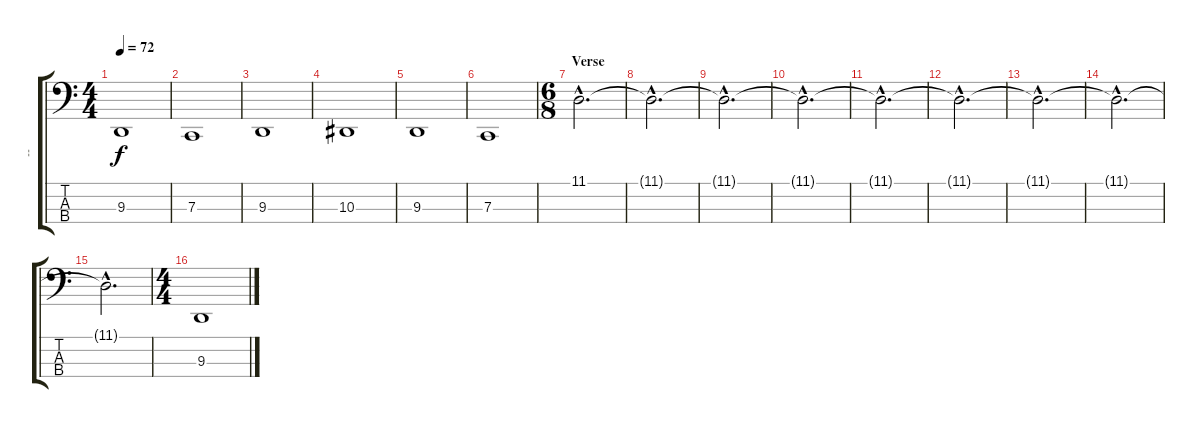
\track ("--" "--") {instrument cello}
\staff {score tabs}
\tuning (Eb2 Bb1 F1 C1) {hide}
\ts (4 4)
\tempo 72
\clef f4
\ks c
9.3.1{dy f} |
7.3.1 |
9.3.1 |
10.3.1 |
9.3.1 |
7.3.1 |
\ts (6 8)
\section ("" "Verse")
11.1{hac}.2{d volume 10 instrument frenchhorn} |
11.1{hac t}.2{d} |
11.1{hac t}.2{d} |
11.1{hac t}.2{d} |
11.1{hac t}.2{d} |
11.1{hac t}.2{d} |
11.1{hac t}.2{d} |
11.1{hac t}.2{d} |
11.1{hac t}.2{d} |
\ts (4 4)
\section ("" "")
9.3.1{volume 12 instrument cello}
